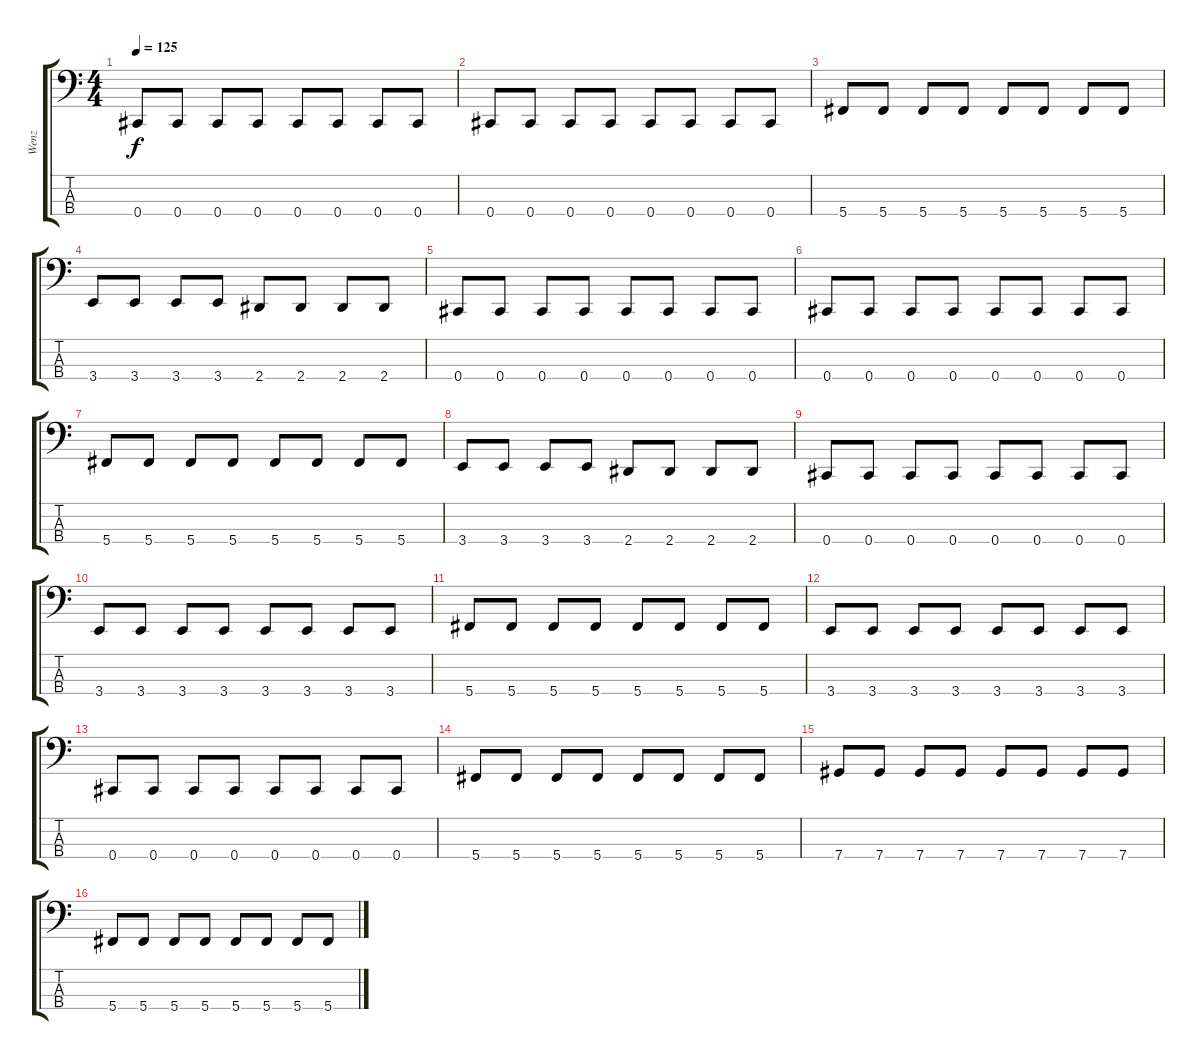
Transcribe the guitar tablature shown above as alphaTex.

\track ("Wenz" "Wenz") {instrument electricbasspick}
\staff {score tabs}
\tuning (Gb2 Db2 Ab1 Db1) {hide}
\ts (4 4)
\tempo 125
\clef f4
\ks c
0.4.8{dy f} 0.4.8 0.4.8 0.4.8 0.4.8 0.4.8 0.4.8 0.4.8 |
0.4.8 0.4.8 0.4.8 0.4.8 0.4.8 0.4.8 0.4.8 0.4.8 |
5.4.8 5.4.8 5.4.8 5.4.8 5.4.8 5.4.8 5.4.8 5.4.8 |
3.4.8 3.4.8 3.4.8 3.4.8 2.4.8 2.4.8 2.4.8 2.4.8 |
0.4.8 0.4.8 0.4.8 0.4.8 0.4.8 0.4.8 0.4.8 0.4.8 |
0.4.8 0.4.8 0.4.8 0.4.8 0.4.8 0.4.8 0.4.8 0.4.8 |
5.4.8 5.4.8 5.4.8 5.4.8 5.4.8 5.4.8 5.4.8 5.4.8 |
3.4.8 3.4.8 3.4.8 3.4.8 2.4.8 2.4.8 2.4.8 2.4.8 |
0.4.8 0.4.8 0.4.8 0.4.8 0.4.8 0.4.8 0.4.8 0.4.8 |
3.4.8 3.4.8 3.4.8 3.4.8 3.4.8 3.4.8 3.4.8 3.4.8 |
5.4.8 5.4.8 5.4.8 5.4.8 5.4.8 5.4.8 5.4.8 5.4.8 |
3.4.8 3.4.8 3.4.8 3.4.8 3.4.8 3.4.8 3.4.8 3.4.8 |
0.4.8 0.4.8 0.4.8 0.4.8 0.4.8 0.4.8 0.4.8 0.4.8 |
5.4.8 5.4.8 5.4.8 5.4.8 5.4.8 5.4.8 5.4.8 5.4.8 |
7.4.8 7.4.8 7.4.8 7.4.8 7.4.8 7.4.8 7.4.8 7.4.8 |
5.4.8 5.4.8 5.4.8 5.4.8 5.4.8 5.4.8 5.4.8 5.4.8
